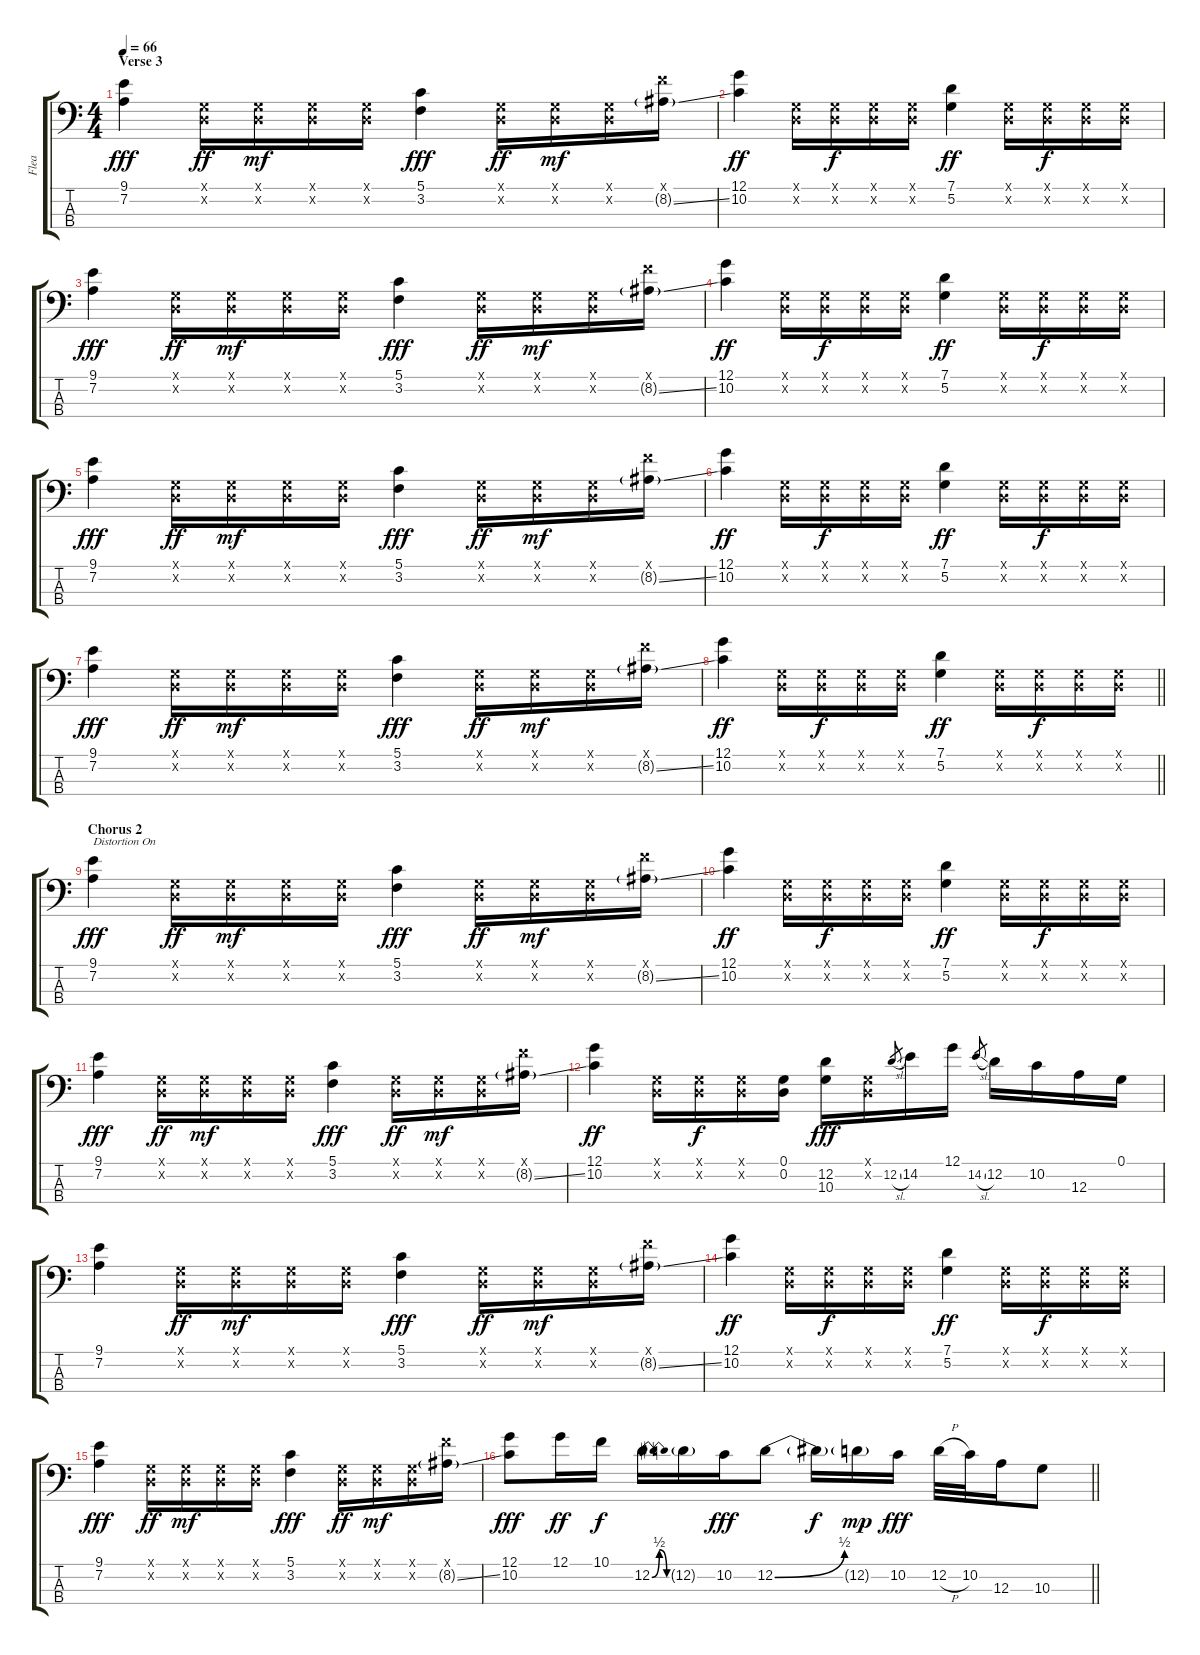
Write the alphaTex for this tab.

\track ("Flea" "Flea") {instrument electricbassfinger}
\staff {score tabs}
\tuning (G2 D2 A1 E1) {hide}
\ts (4 4)
\section ("" "Verse 3")
\tempo 66
\clef f4
\ks c
(9.1 7.2).4{dy fff} (0.1{x} 0.2{x}).16{dy ff} (0.1{x} 0.2{x}).16{dy mf} (0.1{x} 0.2{x}).16 (0.1{x} 0.2{x}).16 (5.1 3.2).4{dy fff} (0.1{x} 0.2{x}).16{dy ff} (0.1{x} 0.2{x}).16{dy mf} (0.1{x} 0.2{x}).16 (10.1{x} 8.2{ss g}).16 |
(12.1 10.2).4{dy ff} (0.1{x} 0.2{x}).16 (0.1{x} 0.2{x}).16{dy f} (0.1{x} 0.2{x}).16 (0.1{x} 0.2{x}).16 (7.1 5.2).4{dy ff} (0.1{x} 0.2{x}).16 (0.1{x} 0.2{x}).16{dy f} (0.1{x} 0.2{x}).16 (0.1{x} 0.2{x}).16 |
(9.1 7.2).4{dy fff} (0.1{x} 0.2{x}).16{dy ff} (0.1{x} 0.2{x}).16{dy mf} (0.1{x} 0.2{x}).16 (0.1{x} 0.2{x}).16 (5.1 3.2).4{dy fff} (0.1{x} 0.2{x}).16{dy ff} (0.1{x} 0.2{x}).16{dy mf} (0.1{x} 0.2{x}).16 (10.1{x} 8.2{ss g}).16 |
(12.1 10.2).4{dy ff} (0.1{x} 0.2{x}).16 (0.1{x} 0.2{x}).16{dy f} (0.1{x} 0.2{x}).16 (0.1{x} 0.2{x}).16 (7.1 5.2).4{dy ff} (0.1{x} 0.2{x}).16 (0.1{x} 0.2{x}).16{dy f} (0.1{x} 0.2{x}).16 (0.1{x} 0.2{x}).16 |
(9.1 7.2).4{dy fff} (0.1{x} 0.2{x}).16{dy ff} (0.1{x} 0.2{x}).16{dy mf} (0.1{x} 0.2{x}).16 (0.1{x} 0.2{x}).16 (5.1 3.2).4{dy fff} (0.1{x} 0.2{x}).16{dy ff} (0.1{x} 0.2{x}).16{dy mf} (0.1{x} 0.2{x}).16 (10.1{x} 8.2{ss g}).16 |
(12.1 10.2).4{dy ff} (0.1{x} 0.2{x}).16 (0.1{x} 0.2{x}).16{dy f} (0.1{x} 0.2{x}).16 (0.1{x} 0.2{x}).16 (7.1 5.2).4{dy ff} (0.1{x} 0.2{x}).16 (0.1{x} 0.2{x}).16{dy f} (0.1{x} 0.2{x}).16 (0.1{x} 0.2{x}).16 |
(9.1 7.2).4{dy fff} (0.1{x} 0.2{x}).16{dy ff} (0.1{x} 0.2{x}).16{dy mf} (0.1{x} 0.2{x}).16 (0.1{x} 0.2{x}).16 (5.1 3.2).4{dy fff} (0.1{x} 0.2{x}).16{dy ff} (0.1{x} 0.2{x}).16{dy mf} (0.1{x} 0.2{x}).16 (10.1{x} 8.2{ss g}).16 |
\barLineRight lightlight
(12.1 10.2).4{dy ff} (0.1{x} 0.2{x}).16 (0.1{x} 0.2{x}).16{dy f} (0.1{x} 0.2{x}).16 (0.1{x} 0.2{x}).16 (7.1 5.2).4{dy ff} (0.1{x} 0.2{x}).16 (0.1{x} 0.2{x}).16{dy f} (0.1{x} 0.2{x}).16 (0.1{x} 0.2{x}).16 |
\section ("" "Chorus 2")
(9.1 7.2).4{txt "Distortion On" dy fff volume 13 instrument overdrivenguitar} (0.1{x} 0.2{x}).16{dy ff} (0.1{x} 0.2{x}).16{dy mf} (0.1{x} 0.2{x}).16 (0.1{x} 0.2{x}).16 (5.1 3.2).4{dy fff} (0.1{x} 0.2{x}).16{dy ff} (0.1{x} 0.2{x}).16{dy mf} (0.1{x} 0.2{x}).16 (10.1{x} 8.2{ss g}).16 |
(12.1 10.2).4{dy ff} (0.1{x} 0.2{x}).16 (0.1{x} 0.2{x}).16{dy f} (0.1{x} 0.2{x}).16 (0.1{x} 0.2{x}).16 (7.1 5.2).4{dy ff} (0.1{x} 0.2{x}).16 (0.1{x} 0.2{x}).16{dy f} (0.1{x} 0.2{x}).16 (0.1{x} 0.2{x}).16 |
(9.1 7.2).4{dy fff} (0.1{x} 0.2{x}).16{dy ff} (0.1{x} 0.2{x}).16{dy mf} (0.1{x} 0.2{x}).16 (0.1{x} 0.2{x}).16 (5.1 3.2).4{dy fff} (0.1{x} 0.2{x}).16{dy ff} (0.1{x} 0.2{x}).16{dy mf} (0.1{x} 0.2{x}).16 (10.1{x} 8.2{ss g}).16 |
(12.1 10.2).4{dy ff} (0.1{x} 0.2{x}).16 (0.1{x} 0.2{x}).16{dy f} (0.1{x} 0.2{x}).16 (0.1 0.2).16 (12.2 10.3).16{dy fff} (0.1{x} 0.2{x}).16 12.2{sl}.8{gr} 14.2.16 12.1.16 14.2{sl}.8{gr} 12.2.16 10.2.16 12.3.16 0.1.16 |
(9.1 7.2).4 (0.1{x} 0.2{x}).16{dy ff} (0.1{x} 0.2{x}).16{dy mf} (0.1{x} 0.2{x}).16 (0.1{x} 0.2{x}).16 (5.1 3.2).4{dy fff} (0.1{x} 0.2{x}).16{dy ff} (0.1{x} 0.2{x}).16{dy mf} (0.1{x} 0.2{x}).16 (10.1{x} 8.2{ss g}).16 |
(12.1 10.2).4{dy ff} (0.1{x} 0.2{x}).16 (0.1{x} 0.2{x}).16{dy f} (0.1{x} 0.2{x}).16 (0.1{x} 0.2{x}).16 (7.1 5.2).4{dy ff} (0.1{x} 0.2{x}).16 (0.1{x} 0.2{x}).16{dy f} (0.1{x} 0.2{x}).16 (0.1{x} 0.2{x}).16 |
(9.1 7.2).4{dy fff} (0.1{x} 0.2{x}).16{dy ff} (0.1{x} 0.2{x}).16{dy mf} (0.1{x} 0.2{x}).16 (0.1{x} 0.2{x}).16 (5.1 3.2).4{dy fff} (0.1{x} 0.2{x}).16{dy ff} (0.1{x} 0.2{x}).16{dy mf} (0.1{x} 0.2{x}).16 (10.1{x} 8.2{ss g}).16 |
\barLineRight lightlight
(12.1 10.2).8{dy fff} 12.1.16{dy ff} 10.1.16{dy f} 12.2{be (bendrelease 0 0 20 2 40 2 60 0)}.16 12.2{g}.16 10.2.16{dy fff} 12.2{be (bend 0 0 60 2)}.8 12.2{t}.16{dy f} 12.2{g}.16{dy mp} 10.2.16{dy fff} 12.2{h}.32 10.2.32 12.3.16 10.3.8
